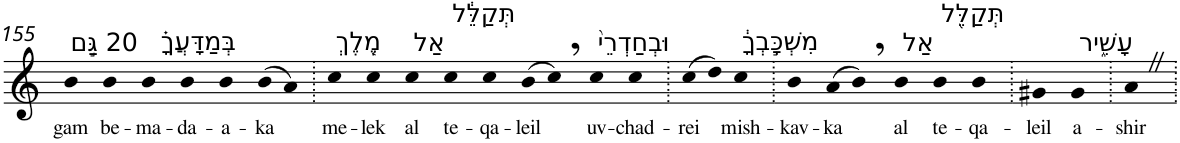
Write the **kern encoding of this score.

**kern	**text
*part1	*part1
*staff1	*staff1
*I"Piano	*
*I'Pno	*
!!LO:PB:g=z
*clefG2	*
*k[]	*
=155	=155
!LO:TX:a:t=20 גַּ֣ם	!
!	!LO:LY:b
4b	gam
!LO:TX:a:t=בְּמַדָּעֲךָ֗	!
!	!LO:LY:b
4b	be-
!	!LO:LY:b
4b	-ma-
!	!LO:LY:b
4b	-da-
!	!LO:LY:b
4b	-a-
!	!LO:LY:b
(>8b	-ka
8a)	.
=156.	=156.
!LO:TX:a:t=מֶ֚לֶךְ	!
!	!LO:LY:b
4cc	me-
!	!LO:LY:b
4cc	-lek
!LO:TX:a:t=אַל	!
!	!LO:LY:b
4cc	al
!LO:TX:a:t=תְּקַלֵּ֔ל	!
!	!LO:LY:b
4cc	te-
!	!LO:LY:b
4cc	-qa-
!	!LO:LY:b
(>8b	-leil
8cc,)	.
!LO:TX:a:t=וּבְחַדְרֵי֙	!
!	!LO:LY:b
4cc	uv-
!	!LO:LY:b
4cc	-chad-
=157.	=157.
!	!LO:LY:b
(>8cc	-rei
8dd)	.
!LO:TX:a:t=מִשְׁכָּ֣בְךָ֔	!
!	!LO:LY:b
4cc	mish-
=158.	=158.
!	!LO:LY:b
4b	-kav-
!	!LO:LY:b
(>8a	-ka
8b,)	.
!LO:TX:a:t=אַל	!
!	!LO:LY:b
4b	al
!LO:TX:a:t=תְּקַלֵּ֖ל	!
!	!LO:LY:b
4b	te-
!	!LO:LY:b
4b	-qa-
=159.	=159.
!	!LO:LY:b
4g#X	-leil
!LO:TX:a:t=עָשִׁ֑יר	!
!	!LO:LY:b
4g#	a-
=160.	=160.
!	!LO:LY:b
4aZ	-shir
=.	=.
*-	*-
